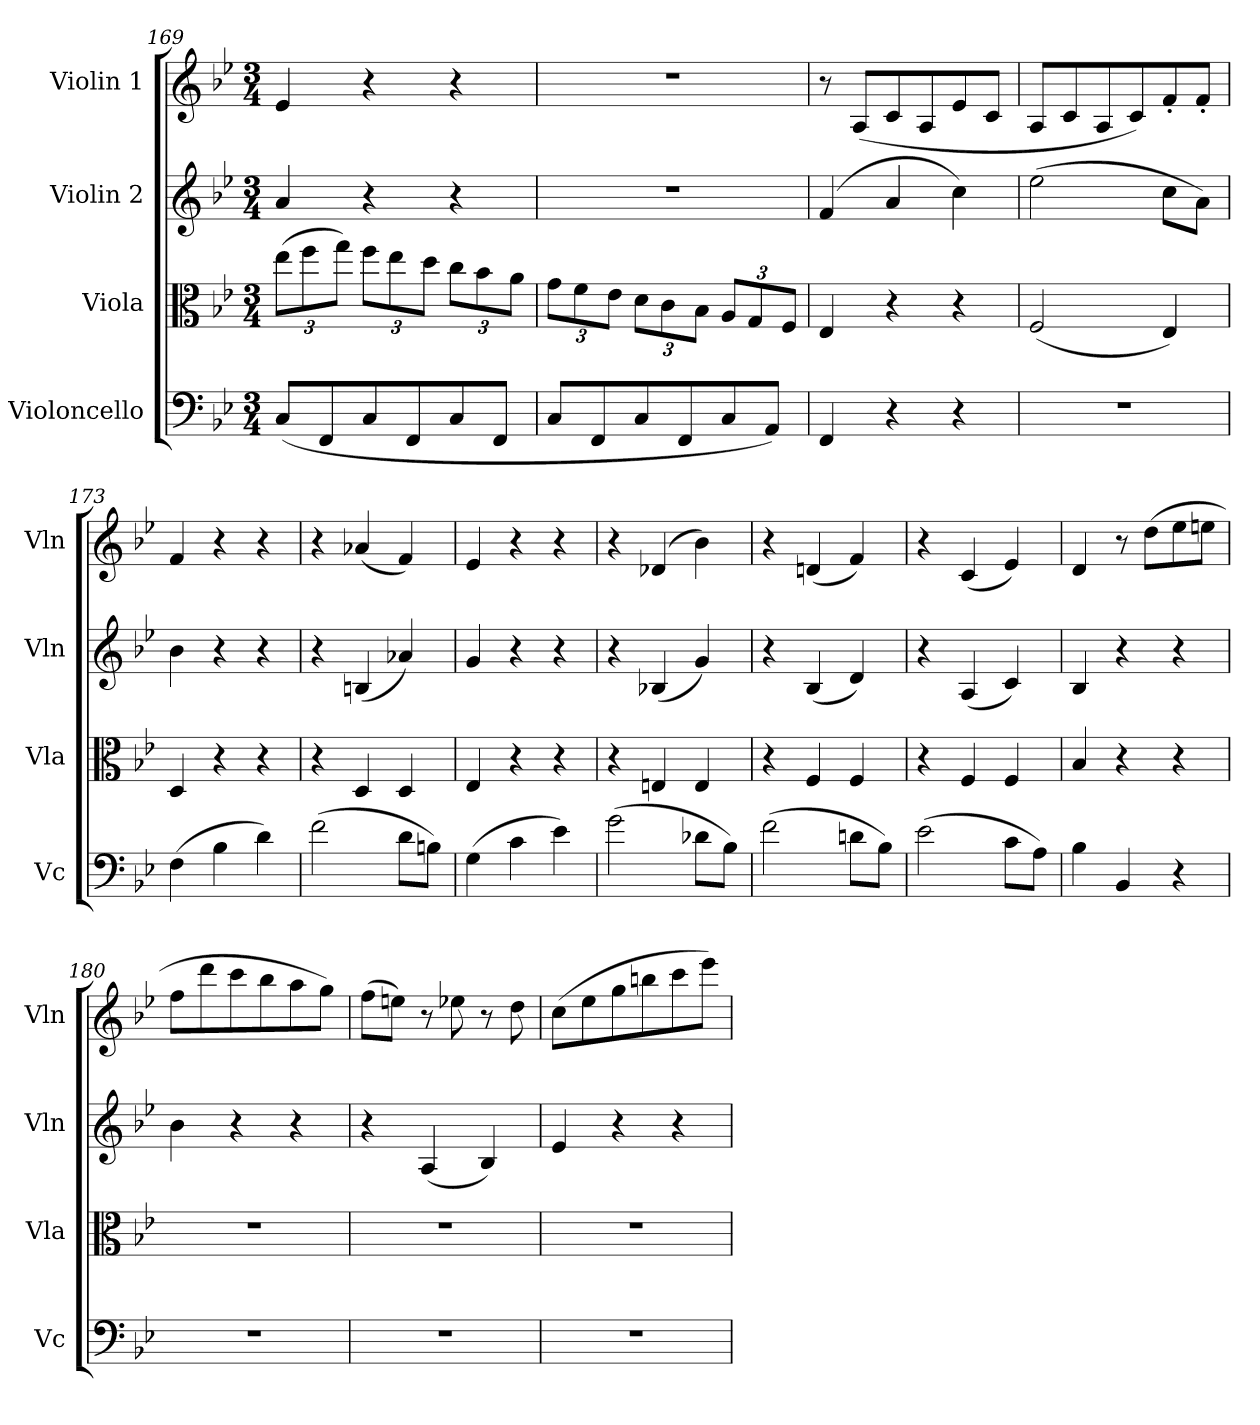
**kern	**kern	**kern	**kern
*part4	*part3	*part2	*part1
*staff4	*staff3	*staff2	*staff1
*I"Violoncello	*I"Viola	*I"Violin 2	*I"Violin 1
*I'Vc	*I'Vla	*I'Vln	*I'Vln
*clefF4	*clefC3	*clefG2	*clefG2
*k[b-e-]	*k[b-e-]	*k[b-e-]	*k[b-e-]
*M3/4	*M3/4	*M3/4	*M3/4
*	*Xbrackettup	*	*
=169	=169	=169	=169
(>8C/L	(>12ee-\L	4a/	4e-/
.	12ff\	.	.
8FF/	.	.	.
.	12gg\J)	.	.
8C/	12ff\L	4r	4r
.	12ee-\	.	.
8FF/	.	.	.
.	12dd\J	.	.
8C/	12cc\L	4r	4r
.	12b-\	.	.
8FF/J	.	.	.
.	12a\J	.	.
=170	=170	=170	=170
8C/L	12g\L	2.r	2.r
.	12f\	.	.
8FF/	.	.	.
.	12e-\J	.	.
8C/	12d\L	.	.
.	12c\	.	.
8FF/	.	.	.
.	12B-\J	.	.
8C/	12A/L	.	.
.	12G/	.	.
8AA/J)	.	.	.
.	12F/J	.	.
=171	=171	=171	=171
4FF/	4E-/	(>4f/	8r
.	.	.	(>8A/L
4r	4r	4a/	8c/
.	.	.	8A/
4r	4r	4cc\)	8e-/
.	.	.	8c/J
=172	=172	=172	=172
2.r	(<2F/	(>2ee-\	8A/L
.	.	.	8c/
.	.	.	8A/
.	.	.	8c/)
.	4E-/)	8cc\L	8f'/
.	.	8a\J)	8f'/J
!!LO:PB:g=z
=173	=173	=173	=173
(>4F\	4D/	4b-\	4f/
4B-\	4r	4r	4r
4d\)	4r	4r	4r
=174	=174	=174	=174
(>2f\	4r	4r	4r
.	4D/	(<4Bn/	(<4a-X/
8d\L	4D/	4a-X/)	4f/)
8Bn\J)	.	.	.
=175	=175	=175	=175
(>4G\	4E-/	4g/	4e-/
4c\	4r	4r	4r
4e-\)	4r	4r	4r
=176	=176	=176	=176
(>2g\	4r	4r	4r
.	4En/	(<4B-X/	(>4d-X/
8d-X\L	4E/	4g/)	4b-\)
8B-\J)	.	.	.
=177	=177	=177	=177
(>2f\	4r	4r	4r
.	4F/	(<4B-/	(<4dn/
8dn\L	4F/	4d/)	4f/)
8B-\J)	.	.	.
=178	=178	=178	=178
(>2e-\	4r	4r	4r
.	4F/	(<4A/	(<4c/
8c\L	4F/	4c/)	4e-/)
8A\J)	.	.	.
=179	=179	=179	=179
4B-\	4B-/	4B-/	4d/
4BB-/	4r	4r	8r
.	.	.	(>8dd\L
4r	4r	4r	8ee-\
.	.	.	8een\J
=180	=180	=180	=180
2.r	2.r	4b-\	8ff\L
.	.	.	8ddd\
.	.	4r	8ccc\
.	.	.	8bb-\
.	.	4r	8aa\
.	.	.	8gg\J)
=181	=181	=181	=181
2.r	2.r	4r	(>8ff\L
.	.	.	8een\J)
.	.	(<4A/	8r
.	.	.	8ee-X\
.	.	4B-/)	8r
.	.	.	8dd\
=182	=182	=182	=182
2.r	2.r	4e-/	(>8cc\L
.	.	.	8ee-\
.	.	4r	8gg\
.	.	.	8bbn\
.	.	4r	8ccc\
.	.	.	8eee-\J)
=	=	=	=
*-	*-	*-	*-
